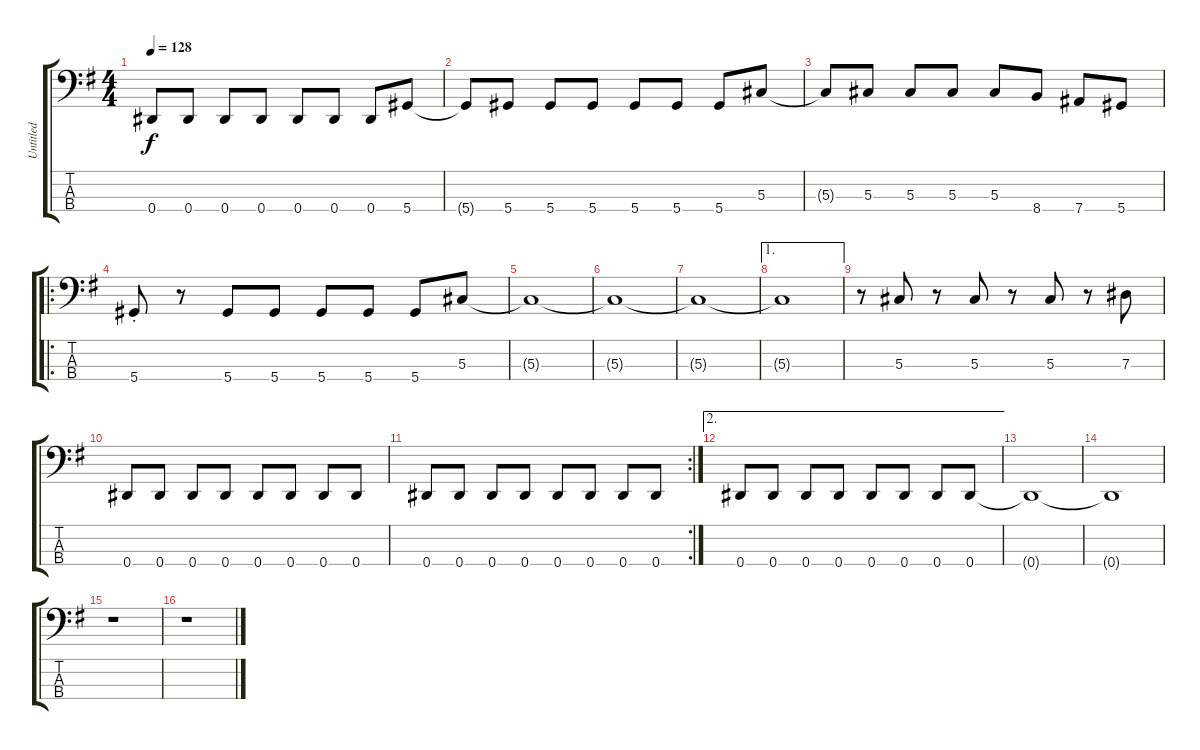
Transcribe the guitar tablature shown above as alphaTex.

\track ("Untitled" "Untitled") {instrument electricbassfinger}
\staff {score tabs}
\tuning (Gb2 Db2 Ab1 Eb1) {hide}
\ts (4 4)
\tempo 128
\clef f4
\ks g
0.4.8{dy f} 0.4.8 0.4.8 0.4.8 0.4.8 0.4.8 0.4.8 5.4.8 |
5.4{t}.8 5.4.8 5.4.8 5.4.8 5.4.8 5.4.8 5.4.8 5.3.8 |
5.3{t}.8 5.3.8 5.3.8 5.3.8 5.3.8 8.4.8 7.4.8 5.4.8 |
\ro
5.4{st}.8 r.8 5.4.8 5.4.8 5.4.8 5.4.8 5.4.8 5.3.8 |
5.3{t}.1 |
5.3{t}.1 |
5.3{t}.1 |
\ae 1
5.3{t}.1 |
r.8 5.3.8 r.8 5.3.8 r.8 5.3.8 r.8 7.3.8 |
0.4.8 0.4.8 0.4.8 0.4.8 0.4.8 0.4.8 0.4.8 0.4.8 |
\rc 2
0.4.8 0.4.8 0.4.8 0.4.8 0.4.8 0.4.8 0.4.8 0.4.8 |
\ae 2
0.4.8 0.4.8 0.4.8 0.4.8 0.4.8 0.4.8 0.4.8 0.4.8 |
0.4{t}.1 |
0.4{t}.1 |
r.1 |
r.1
